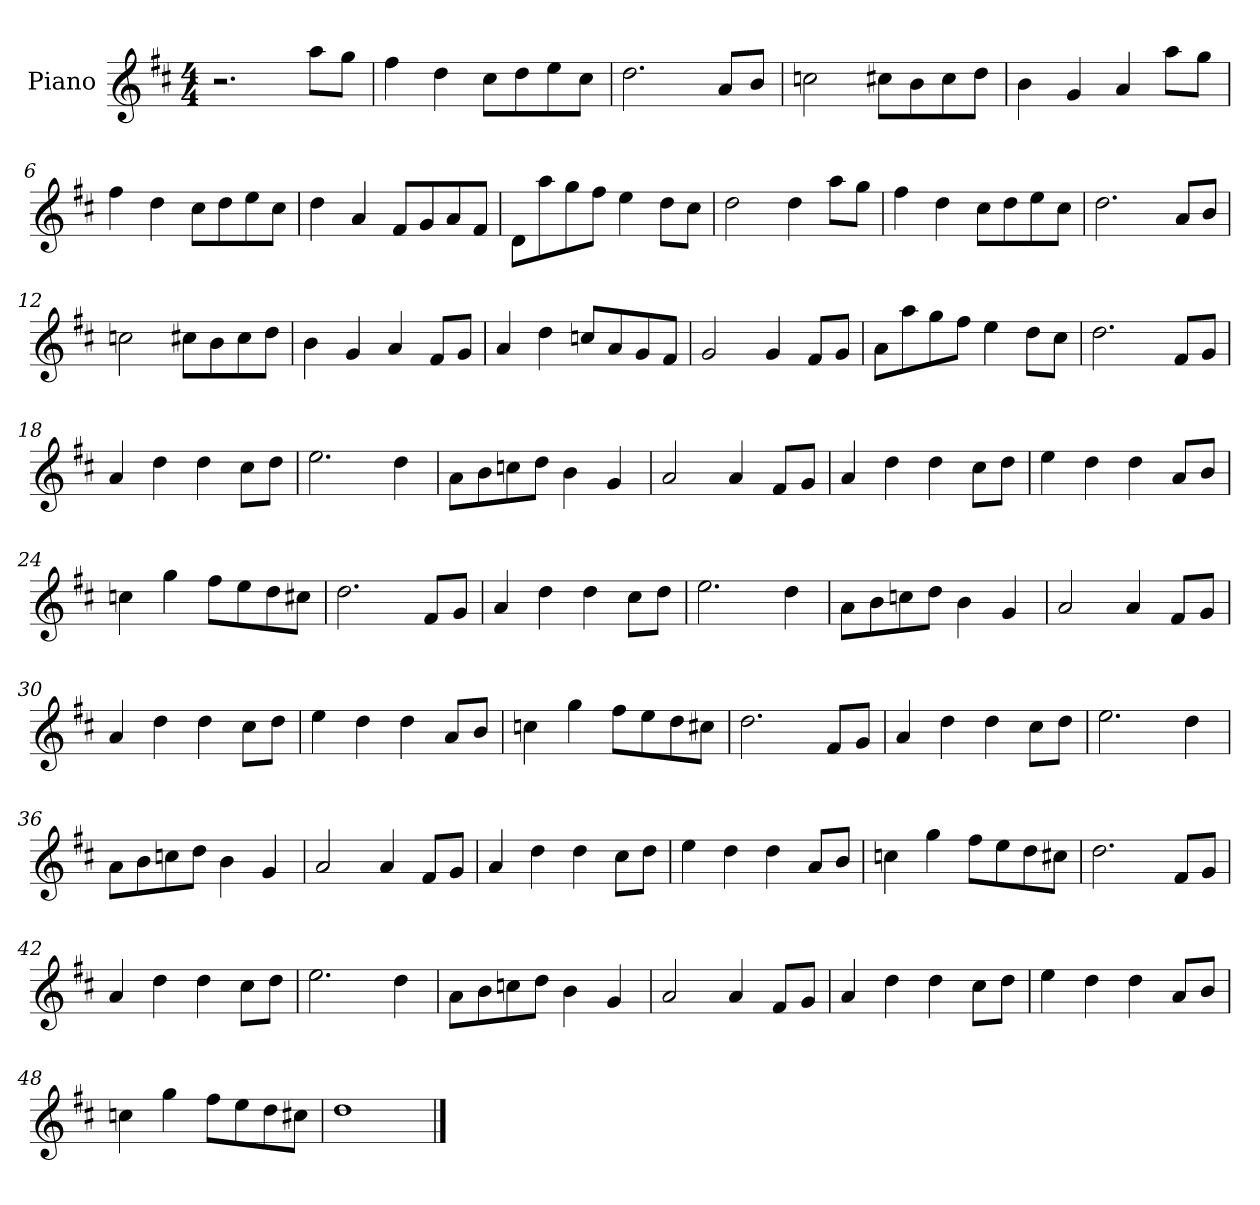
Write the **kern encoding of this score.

**kern
*part1
*staff1
*I"Piano
*I'Pno
*clefG2
*k[f#c#]
*M4/4
=1
2.r
8aa\L
8gg\J
=2
4ff#\
4dd\
8cc#\L
8dd\
8ee\
8cc#\J
=3
2.dd\
8a/L
8b/J
=4
2ccn\
8cc#X\L
8b\
8cc#\
8dd\J
=5
4b\
4g/
4a/
8aa\L
8gg\J
=6
4ff#\
4dd\
8cc#\L
8dd\
8ee\
8cc#\J
=7
4dd\
4a/
8f#/L
8g/
8a/
8f#/J
=8
8d\L
8aa\
8gg\
8ff#\J
4ee\
8dd\L
8cc#\J
=9
2dd\
4dd\
8aa\L
8gg\J
=10
4ff#\
4dd\
8cc#\L
8dd\
8ee\
8cc#\J
=11
2.dd\
8a/L
8b/J
=12
2ccn\
8cc#X\L
8b\
8cc#\
8dd\J
=13
4b\
4g/
4a/
8f#/L
8g/J
=14
4a/
4dd\
8ccn/L
8a/
8g/
8f#/J
=15
2g/
4g/
8f#/L
8g/J
=16
8a\L
8aa\
8gg\
8ff#\J
4ee\
8dd\L
8cc#\J
=17
2.dd\
8f#/L
8g/J
=18
4a/
4dd\
4dd\
8cc#\L
8dd\J
=19
2.ee\
4dd\
=20
8a\L
8b\
8ccn\
8dd\J
4b\
4g/
=21
2a/
4a/
8f#/L
8g/J
=22
4a/
4dd\
4dd\
8cc#\L
8dd\J
=23
4ee\
4dd\
4dd\
8a/L
8b/J
=24
4ccn\
4gg\
8ff#\L
8ee\
8dd\
8cc#X\J
=25
2.dd\
8f#/L
8g/J
=26
4a/
4dd\
4dd\
8cc#\L
8dd\J
=27
2.ee\
4dd\
=28
8a\L
8b\
8ccn\
8dd\J
4b\
4g/
=29
2a/
4a/
8f#/L
8g/J
=30
4a/
4dd\
4dd\
8cc#\L
8dd\J
=31
4ee\
4dd\
4dd\
8a/L
8b/J
=32
4ccn\
4gg\
8ff#\L
8ee\
8dd\
8cc#X\J
=33
2.dd\
8f#/L
8g/J
=34
4a/
4dd\
4dd\
8cc#\L
8dd\J
=35
2.ee\
4dd\
=36
8a\L
8b\
8ccn\
8dd\J
4b\
4g/
=37
2a/
4a/
8f#/L
8g/J
=38
4a/
4dd\
4dd\
8cc#\L
8dd\J
=39
4ee\
4dd\
4dd\
8a/L
8b/J
=40
4ccn\
4gg\
8ff#\L
8ee\
8dd\
8cc#X\J
=41
2.dd\
8f#/L
8g/J
=42
4a/
4dd\
4dd\
8cc#\L
8dd\J
=43
2.ee\
4dd\
=44
8a\L
8b\
8ccn\
8dd\J
4b\
4g/
=45
2a/
4a/
8f#/L
8g/J
=46
4a/
4dd\
4dd\
8cc#\L
8dd\J
=47
4ee\
4dd\
4dd\
8a/L
8b/J
=48
4ccn\
4gg\
8ff#\L
8ee\
8dd\
8cc#X\J
=49
1dd
==
*-
